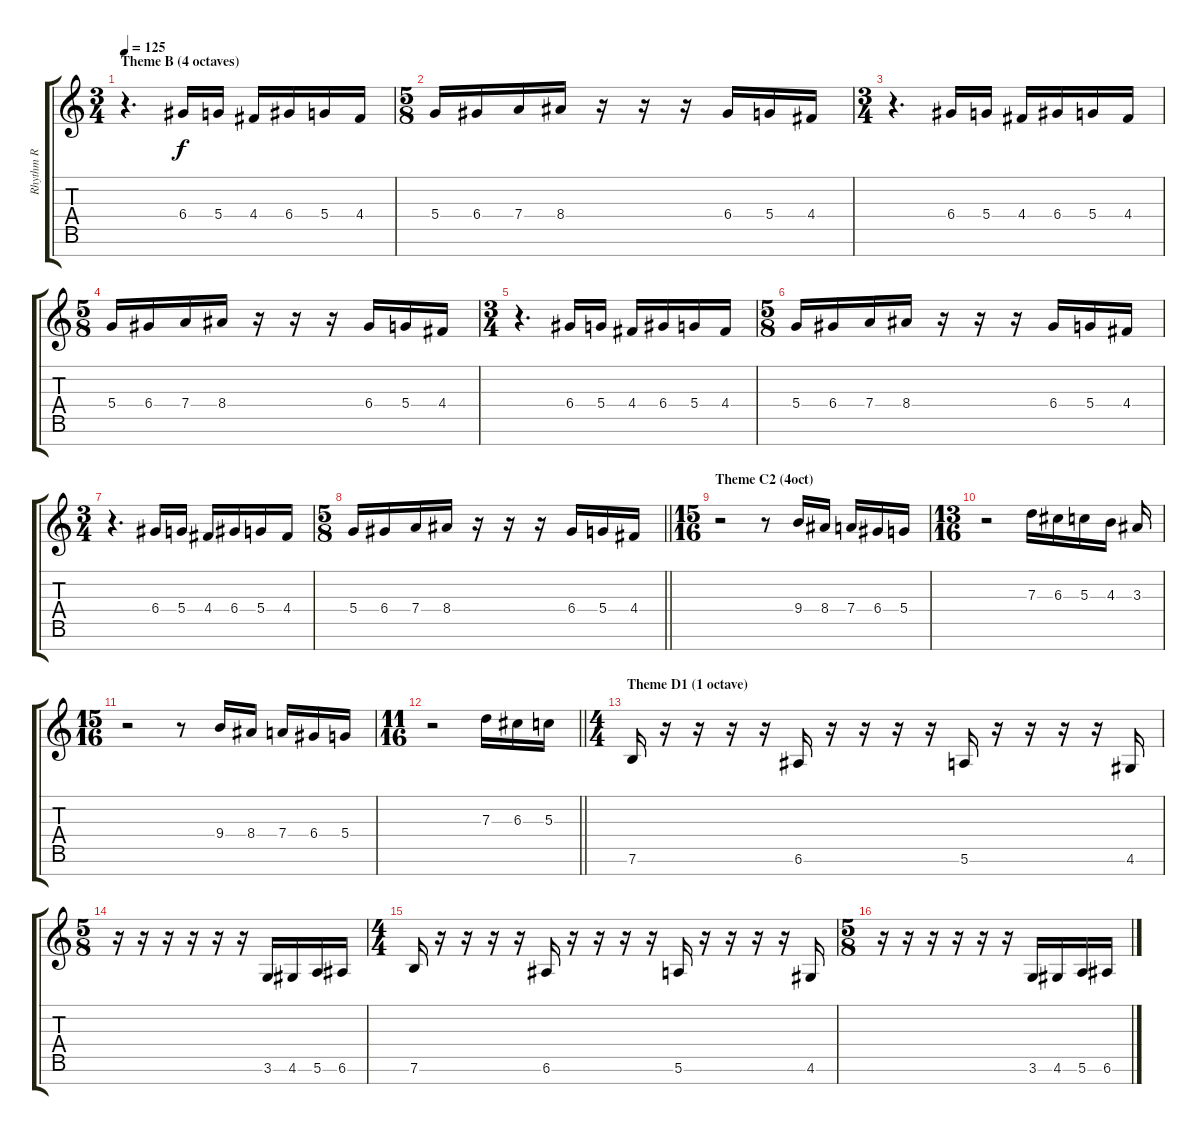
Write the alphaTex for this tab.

\track ("Rhythm R" "Rhythm R") {instrument distortionguitar}
\staff {score tabs}
\tuning (E4 B3 G3 D3 A2 E2 B1) {hide}
\ts (3 4)
\section ("" "Theme B (4 octaves)")
\tempo 125
\clef g2
\ks c
r.4{d dy f} 6.4.16 5.4.16 4.4.16 6.4.16 5.4.16 4.4.16 |
\ts (5 8)
5.4.16 6.4.16 7.4.16 8.4.16 r.16 r.16 r.16 6.4.16 5.4.16 4.4.16 |
\ts (3 4)
r.4{d} 6.4.16 5.4.16 4.4.16 6.4.16 5.4.16 4.4.16 |
\ts (5 8)
5.4.16 6.4.16 7.4.16 8.4.16 r.16 r.16 r.16 6.4.16 5.4.16 4.4.16 |
\ts (3 4)
r.4{d} 6.4.16 5.4.16 4.4.16 6.4.16 5.4.16 4.4.16 |
\ts (5 8)
5.4.16 6.4.16 7.4.16 8.4.16 r.16 r.16 r.16 6.4.16 5.4.16 4.4.16 |
\ts (3 4)
r.4{d} 6.4.16 5.4.16 4.4.16 6.4.16 5.4.16 4.4.16 |
\ts (5 8)
\barLineRight lightlight
5.4.16 6.4.16 7.4.16 8.4.16 r.16 r.16 r.16 6.4.16 5.4.16 4.4.16 |
\ts (15 16)
\section ("" "Theme C2 (4oct)")
r.2 r.8 9.4.16 8.4.16 7.4.16 6.4.16 5.4.16 |
\ts (13 16)
r.2 7.3.16 6.3.16 5.3.16 4.3.16 3.3.16 |
\ts (15 16)
r.2 r.8 9.4.16 8.4.16 7.4.16 6.4.16 5.4.16 |
\ts (11 16)
\barLineRight lightlight
r.2 7.3.16 6.3.16 5.3.16 |
\ts (4 4)
\section ("" "Theme D1 (1 octave)")
7.6.16 r.16 r.16 r.16 r.16 6.6.16 r.16 r.16 r.16 r.16 5.6.16 r.16 r.16 r.16 r.16 4.6.16 |
\ts (5 8)
r.16 r.16 r.16 r.16 r.16 r.16 3.6.16 4.6.16 5.6.16 6.6.16 |
\ts (4 4)
7.6.16 r.16 r.16 r.16 r.16 6.6.16 r.16 r.16 r.16 r.16 5.6.16 r.16 r.16 r.16 r.16 4.6.16 |
\ts (5 8)
r.16 r.16 r.16 r.16 r.16 r.16 3.6.16 4.6.16 5.6.16 6.6.16
